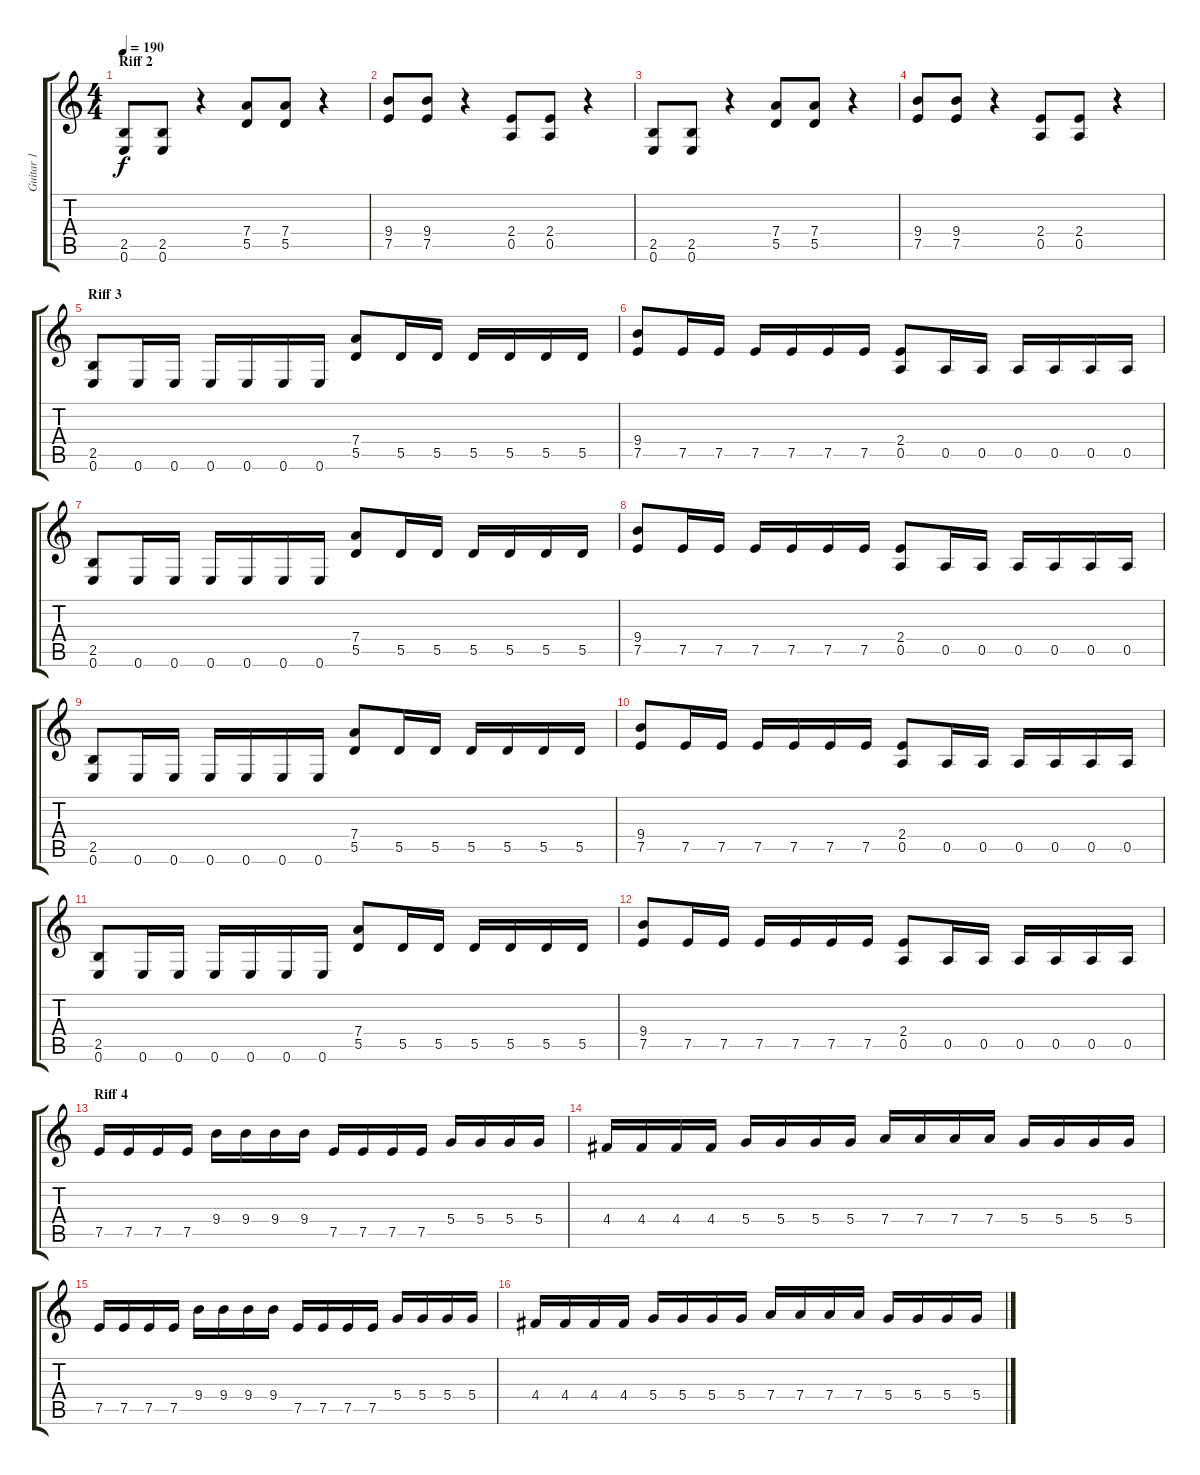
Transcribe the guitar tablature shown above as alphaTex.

\track ("Guitar 1" "Guitar 1") {instrument distortionguitar}
\staff {score tabs}
\tuning (E4 B3 G3 D3 A2 E2) {hide}
\ts (4 4)
\section ("" "Riff 2")
\tempo 190
\clef g2
\ks c
(2.5 0.6).8{dy f} (2.5 0.6).8 r.4 (7.4 5.5).8 (7.4 5.5).8 r.4 |
(9.4 7.5).8 (9.4 7.5).8 r.4 (2.4 0.5).8 (2.4 0.5).8 r.4 |
(2.5 0.6).8 (2.5 0.6).8 r.4 (7.4 5.5).8 (7.4 5.5).8 r.4 |
(9.4 7.5).8 (9.4 7.5).8 r.4 (2.4 0.5).8 (2.4 0.5).8 r.4 |
\section ("" "Riff 3")
(2.5 0.6).8 0.6.16 0.6.16 0.6.16 0.6.16 0.6.16 0.6.16 (7.4 5.5).8 5.5.16 5.5.16 5.5.16 5.5.16 5.5.16 5.5.16 |
(9.4 7.5).8 7.5.16 7.5.16 7.5.16 7.5.16 7.5.16 7.5.16 (2.4 0.5).8 0.5.16 0.5.16 0.5.16 0.5.16 0.5.16 0.5.16 |
(2.5 0.6).8 0.6.16 0.6.16 0.6.16 0.6.16 0.6.16 0.6.16 (7.4 5.5).8 5.5.16 5.5.16 5.5.16 5.5.16 5.5.16 5.5.16 |
(9.4 7.5).8 7.5.16 7.5.16 7.5.16 7.5.16 7.5.16 7.5.16 (2.4 0.5).8 0.5.16 0.5.16 0.5.16 0.5.16 0.5.16 0.5.16 |
(2.5 0.6).8 0.6.16 0.6.16 0.6.16 0.6.16 0.6.16 0.6.16 (7.4 5.5).8 5.5.16 5.5.16 5.5.16 5.5.16 5.5.16 5.5.16 |
(9.4 7.5).8 7.5.16 7.5.16 7.5.16 7.5.16 7.5.16 7.5.16 (2.4 0.5).8 0.5.16 0.5.16 0.5.16 0.5.16 0.5.16 0.5.16 |
(2.5 0.6).8 0.6.16 0.6.16 0.6.16 0.6.16 0.6.16 0.6.16 (7.4 5.5).8 5.5.16 5.5.16 5.5.16 5.5.16 5.5.16 5.5.16 |
(9.4 7.5).8 7.5.16 7.5.16 7.5.16 7.5.16 7.5.16 7.5.16 (2.4 0.5).8 0.5.16 0.5.16 0.5.16 0.5.16 0.5.16 0.5.16 |
\section ("" "Riff 4")
7.5.16 7.5.16 7.5.16 7.5.16 9.4.16 9.4.16 9.4.16 9.4.16 7.5.16 7.5.16 7.5.16 7.5.16 5.4.16 5.4.16 5.4.16 5.4.16 |
4.4.16 4.4.16 4.4.16 4.4.16 5.4.16 5.4.16 5.4.16 5.4.16 7.4.16 7.4.16 7.4.16 7.4.16 5.4.16 5.4.16 5.4.16 5.4.16 |
7.5.16 7.5.16 7.5.16 7.5.16 9.4.16 9.4.16 9.4.16 9.4.16 7.5.16 7.5.16 7.5.16 7.5.16 5.4.16 5.4.16 5.4.16 5.4.16 |
4.4.16 4.4.16 4.4.16 4.4.16 5.4.16 5.4.16 5.4.16 5.4.16 7.4.16 7.4.16 7.4.16 7.4.16 5.4.16 5.4.16 5.4.16 5.4.16
